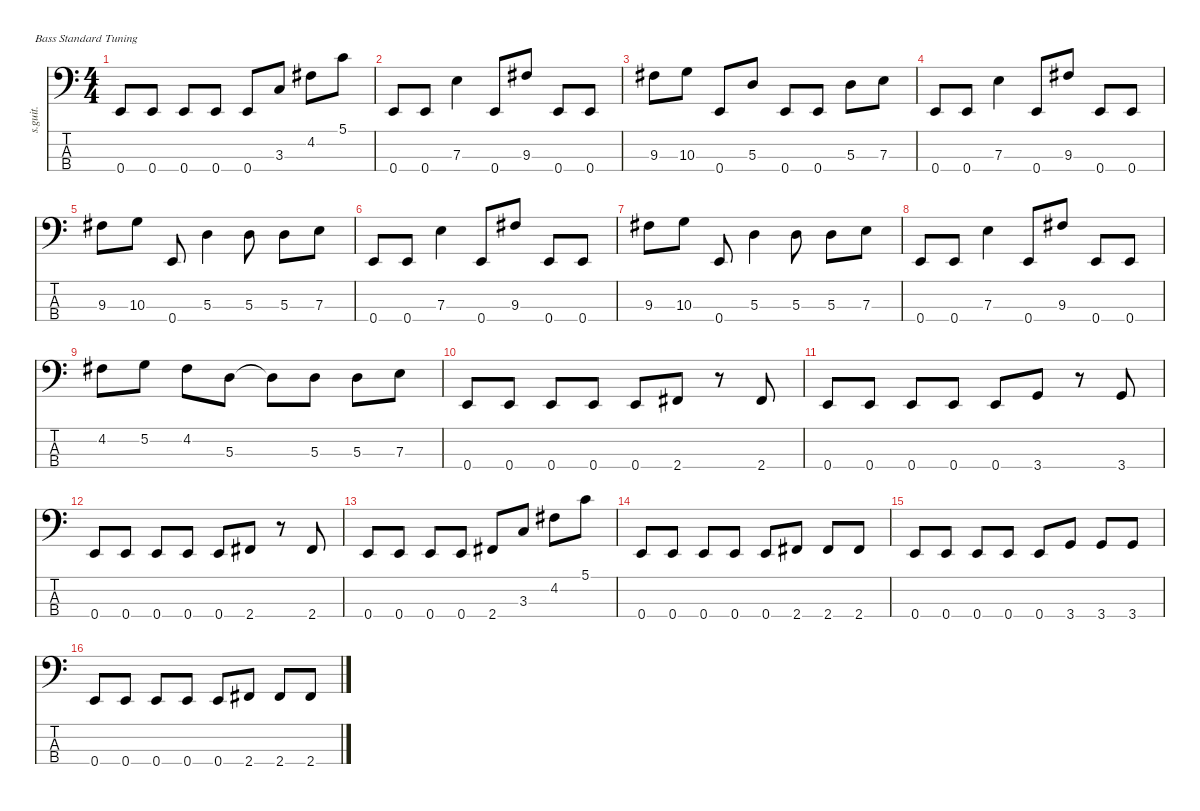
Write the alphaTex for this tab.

\defaultSystemsLayout 4
\hideDynamics
\bracketExtendMode nobrackets
\track ("" "s.guit.") {instrument electricbasspick}
\staff {score tabs}
\tuning (G2 D2 A1 E1)
\ts (4 4)
\tempo (128 hide)
\clef f4
\ks c
0.4.8{dy f} 0.4.8 0.4.8 0.4.8 0.4.8 3.3.8 4.2{acc #}.8 5.1.8 |
0.4.8 0.4.8 7.3.4 0.4.8 9.3{acc #}.8 0.4.8 0.4.8 |
9.3{acc #}.8 10.3.8 0.4.8 5.3.8 0.4.8 0.4.8 5.3.8 7.3.8 |
0.4.8 0.4.8 7.3.4 0.4.8 9.3{acc #}.8 0.4.8 0.4.8 |
9.3{acc #}.8 10.3.8 0.4.8 5.3.4 5.3.8 5.3.8 7.3.8 |
0.4.8 0.4.8 7.3.4 0.4.8 9.3{acc #}.8 0.4.8 0.4.8 |
9.3{acc #}.8 10.3.8 0.4.8 5.3.4 5.3.8 5.3.8 7.3.8 |
0.4.8 0.4.8 7.3.4 0.4.8 9.3{acc #}.8 0.4.8 0.4.8 |
4.2{acc #}.8 5.2.8 4.2{acc #}.8 5.3.8 5.3{t}.8 5.3.8 5.3.8 7.3.8 |
0.4.8 0.4.8 0.4.8 0.4.8 0.4.8 2.4{acc #}.8 r.8 2.4{acc #}.8 |
0.4.8 0.4.8 0.4.8 0.4.8 0.4.8 3.4.8 r.8 3.4.8 |
0.4.8 0.4.8 0.4.8 0.4.8 0.4.8 2.4{acc #}.8 r.8 2.4{acc #}.8 |
0.4.8 0.4.8 0.4.8 0.4.8 2.4{acc #}.8 3.3.8 4.2{acc #}.8 5.1.8 |
0.4.8 0.4.8 0.4.8 0.4.8 0.4.8 2.4{acc #}.8 2.4{acc #}.8 2.4{acc #}.8 |
0.4.8 0.4.8 0.4.8 0.4.8 0.4.8 3.4.8 3.4.8 3.4.8 |
0.4.8 0.4.8 0.4.8 0.4.8 0.4.8 2.4{acc #}.8 2.4{acc #}.8 2.4{acc #}.8
